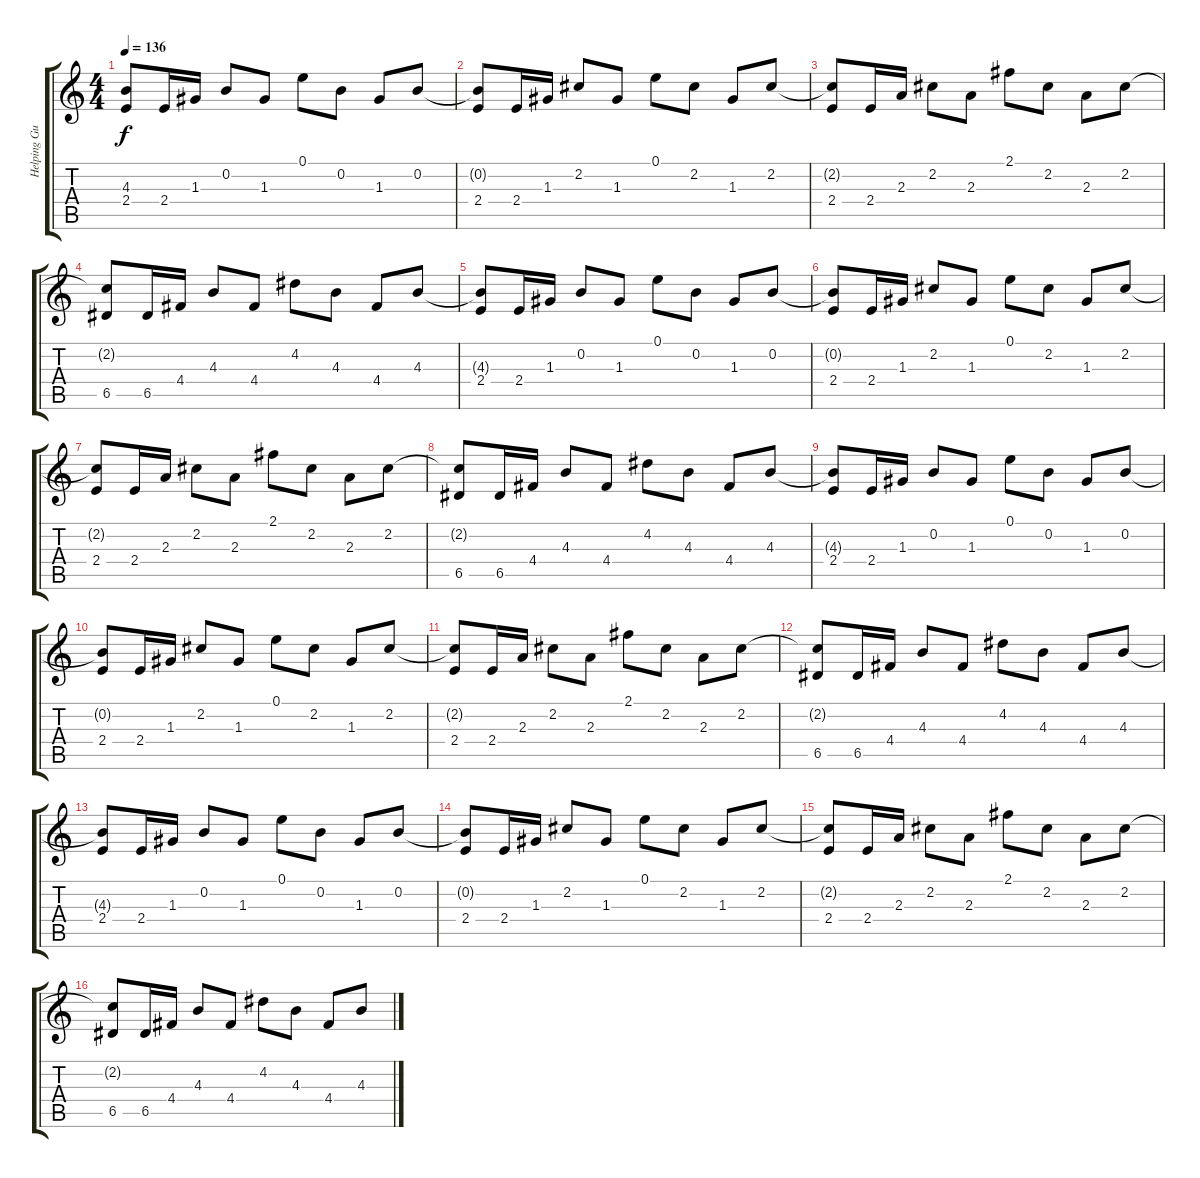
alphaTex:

\track ("Helping Guitar Track" "Helping Gu") {instrument electricguitarjazz}
\staff {score tabs}
\tuning (E4 B3 G3 D3 A2 E2) {hide}
\ts (4 4)
\tempo 136
\clef g2
\ks c
(4.3{t} 2.4).8{dy f} 2.4.16 1.3.16 0.2.8 1.3.8 0.1.8 0.2.8 1.3.8 0.2.8 |
(0.2{t} 2.4).8 2.4.16 1.3.16 2.2.8 1.3.8 0.1.8 2.2.8 1.3.8 2.2.8 |
(2.2{t} 2.4).8 2.4.16 2.3.16 2.2.8 2.3.8 2.1.8 2.2.8 2.3.8 2.2.8 |
(2.2{t} 6.5).8 6.5.16 4.4.16 4.3.8 4.4.8 4.2.8 4.3.8 4.4.8 4.3.8 |
(4.3{t} 2.4).8 2.4.16 1.3.16 0.2.8 1.3.8 0.1.8 0.2.8 1.3.8 0.2.8 |
(0.2{t} 2.4).8 2.4.16 1.3.16 2.2.8 1.3.8 0.1.8 2.2.8 1.3.8 2.2.8 |
(2.2{t} 2.4).8 2.4.16 2.3.16 2.2.8 2.3.8 2.1.8 2.2.8 2.3.8 2.2.8 |
(2.2{t} 6.5).8 6.5.16 4.4.16 4.3.8 4.4.8 4.2.8 4.3.8 4.4.8 4.3.8 |
(4.3{t} 2.4).8 2.4.16 1.3.16 0.2.8 1.3.8 0.1.8 0.2.8 1.3.8 0.2.8 |
(0.2{t} 2.4).8 2.4.16 1.3.16 2.2.8 1.3.8 0.1.8 2.2.8 1.3.8 2.2.8 |
(2.2{t} 2.4).8 2.4.16 2.3.16 2.2.8 2.3.8 2.1.8 2.2.8 2.3.8 2.2.8 |
(2.2{t} 6.5).8 6.5.16 4.4.16 4.3.8 4.4.8 4.2.8 4.3.8 4.4.8 4.3.8 |
(4.3{t} 2.4).8 2.4.16 1.3.16 0.2.8 1.3.8 0.1.8 0.2.8 1.3.8 0.2.8 |
(0.2{t} 2.4).8 2.4.16 1.3.16 2.2.8 1.3.8 0.1.8 2.2.8 1.3.8 2.2.8 |
(2.2{t} 2.4).8 2.4.16 2.3.16 2.2.8 2.3.8 2.1.8 2.2.8 2.3.8 2.2.8 |
(2.2{t} 6.5).8 6.5.16 4.4.16 4.3.8 4.4.8 4.2.8 4.3.8 4.4.8 4.3.8
